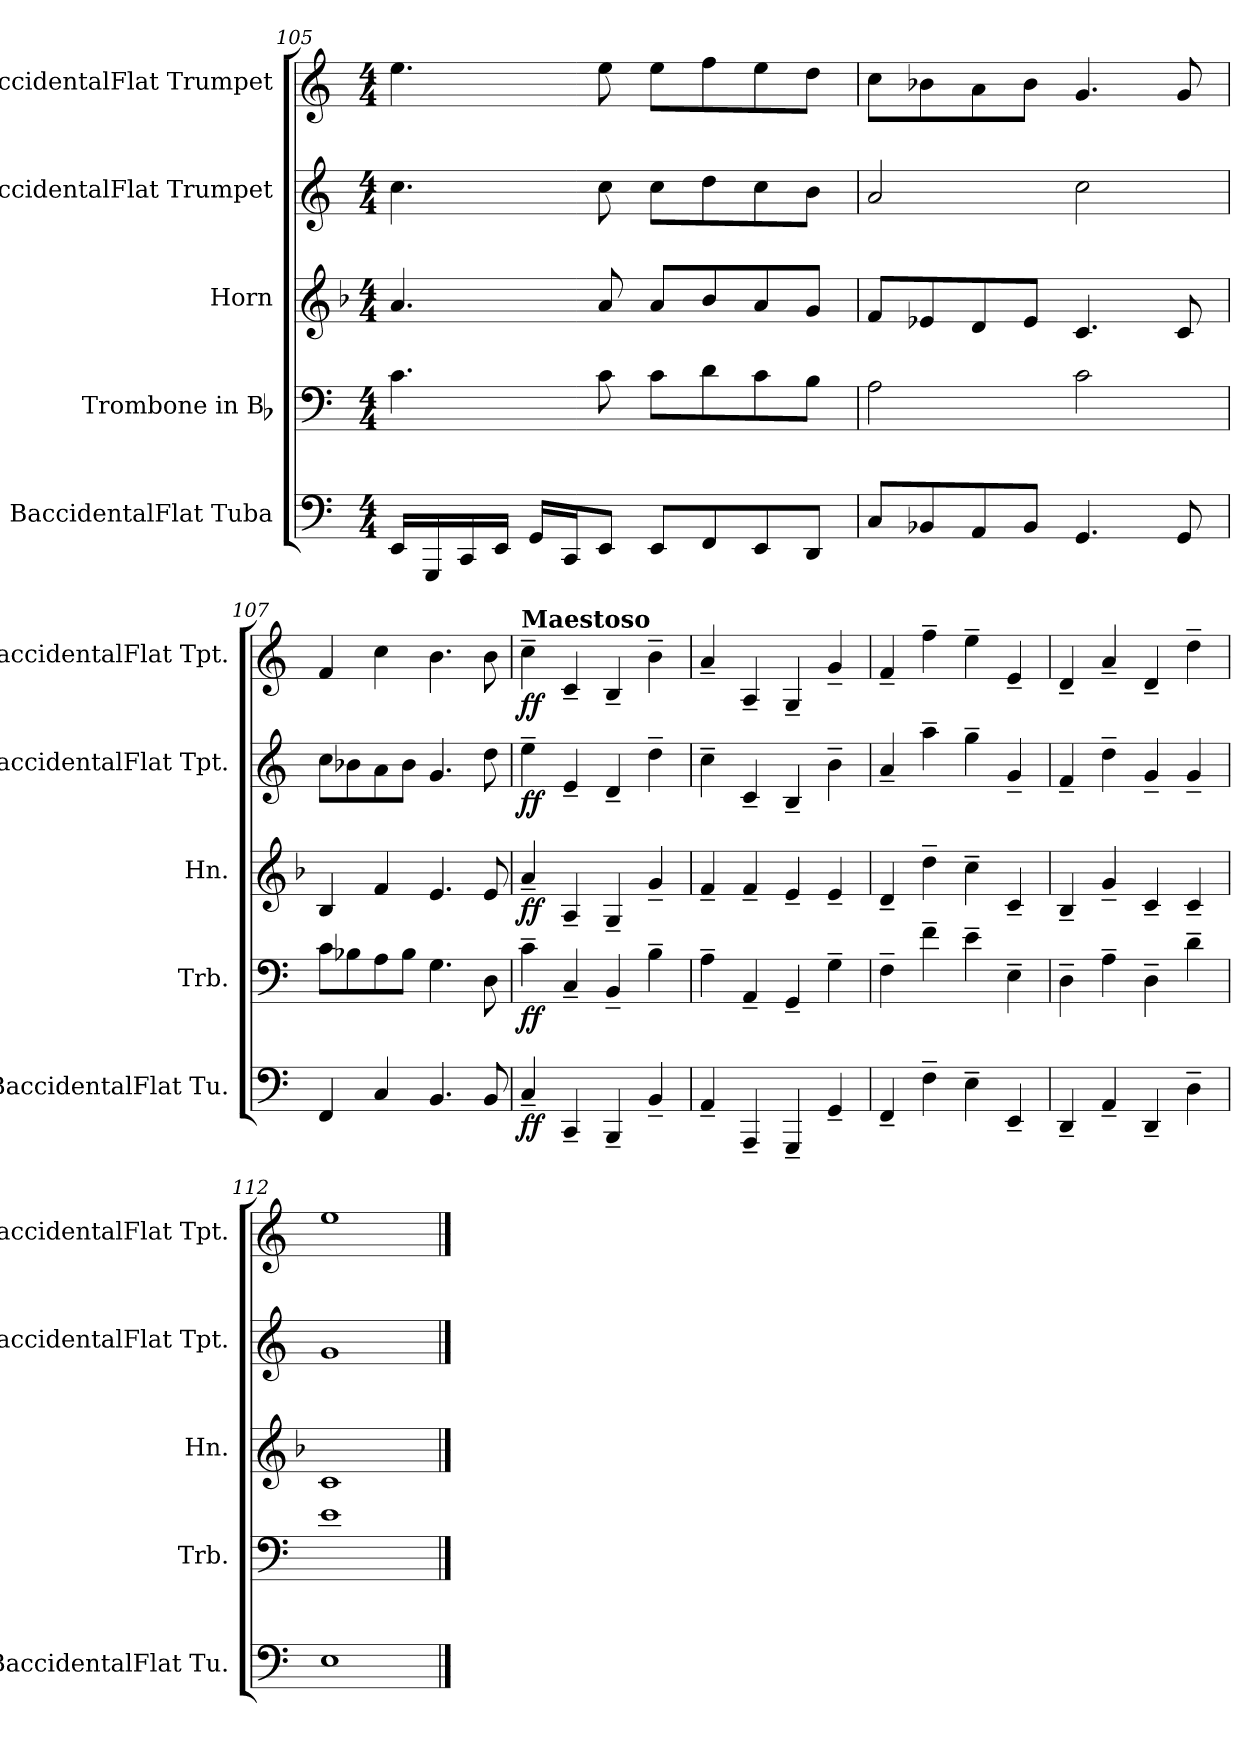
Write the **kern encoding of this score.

**kern	**dynam	**kern	**dynam	**kern	**dynam	**kern	**dynam	**kern	**dynam
*part5	*part5	*part4	*part4	*part3	*part3	*part2	*part2	*part1	*part1
*staff5	*staff5	*staff4	*staff4	*staff3	*staff3	*staff2	*staff2	*staff1	*staff1
*I"BaccidentalFlat Tuba	*	*I"Trombone in Bb	*	*I"Horn	*	*I"BaccidentalFlat Trumpet	*	*I"BaccidentalFlat Trumpet	*
*I'BaccidentalFlat Tu.	*	*I'Trb.	*	*I'Hn.	*	*I'BaccidentalFlat Tpt.	*	*I'BaccidentalFlat Tpt.	*
*clefF4	*	*clefF4	*	*clefG2	*	*clefG2	*	*clefG2	*
*ITrd1c2	*	*ITrd1c2	*	*ITrd4c7	*	*ITrd1c2	*	*ITrd1c2	*
*k[b-e-]	*	*k[b-e-]	*	*k[b-e-]	*	*k[b-e-]	*	*k[b-e-]	*
*M4/4	*	*M4/4	*	*M4/4	*	*M4/4	*	*M4/4	*
=105	=105	=105	=105	=105	=105	=105	=105	=105	=105
16DD/LL	.	4.B-\	.	4.d/	.	4.b-\	.	4.dd\	.
16FFF/	.	.	.	.	.	.	.	.	.
16BBB-/	.	.	.	.	.	.	.	.	.
16DD/JJ	.	.	.	.	.	.	.	.	.
16FF/LL	.	.	.	.	.	.	.	.	.
16BBB-/J	.	.	.	.	.	.	.	.	.
8DD/J	.	8B-\	.	8d/	.	8b-\	.	8dd\	.
8DD/L	.	8B-\L	.	8d/L	.	8b-\L	.	8dd\L	.
8EE-/	.	8c\	.	8e-/	.	8cc\	.	8ee-\	.
8DD/	.	8B-\	.	8d/	.	8b-\	.	8dd\	.
8CC/J	.	8A\J	.	8c/J	.	8a\J	.	8cc\J	.
=106	=106	=106	=106	=106	=106	=106	=106	=106	=106
8BB-/L	.	2G\	.	8B-/L	.	2g/	.	8b-\L	.
8AA-X/	.	.	.	8A-X/	.	.	.	8a-X\	.
8GG/	.	.	.	8G/	.	.	.	8g\	.
8AA-/J	.	.	.	8A-/J	.	.	.	8a-\J	.
4.FF/	.	2B-\	.	4.F/	.	2b-\	.	4.f/	.
8FF/	.	.	.	8F/	.	.	.	8f/	.
=107	=107	=107	=107	=107	=107	=107	=107	=107	=107
4EE-/	.	8B-\L	.	4E-/	.	8b-\L	.	4e-/	.
.	.	8A-X\	.	.	.	8a-X\	.	.	.
4BB-/	.	8G\	.	4B-/	.	8g\	.	4b-\	.
.	.	8A-\J	.	.	.	8a-\J	.	.	.
4.AA/	.	4.F\	.	4.A/	.	4.f/	.	4.a\	.
8AA/	.	8C\	.	8A/	.	8cc\	.	8a\	.
!!LO:PB:g=z
=108	=108	=108	=108	=108	=108	=108	=108	=108	=108
!	!	!	!	!	!	!	!	!LO:TX:a:B:t=Maestoso	!
!	!LO:DY:b	!	!LO:DY:b	!	!LO:DY:b	!	!LO:DY:b	!	!LO:DY:b
4BB-~/	ff	4B-~\	ff	4d~/	ff	4dd~\	ff	4b-~\	ff
4BBB-~/	.	4BB-~/	.	4D~/	.	4d~/	.	4B-~/	.
4AAA~/	.	4AA~/	.	4C~/	.	4c~/	.	4A~/	.
4AA~/	.	4A~\	.	4c~/	.	4cc~\	.	4a~\	.
=109	=109	=109	=109	=109	=109	=109	=109	=109	=109
4GG~/	.	4G~\	.	4B-~/	.	4b-~\	.	4g~/	.
4GGG~/	.	4GG~/	.	4B-~/	.	4B-~/	.	4G~/	.
4FFF~/	.	4FF~/	.	4A~/	.	4A~/	.	4F~/	.
4FF~/	.	4F~\	.	4A~/	.	4a~\	.	4f~/	.
=110	=110	=110	=110	=110	=110	=110	=110	=110	=110
4EE-~/	.	4E-~\	.	4G~/	.	4g~/	.	4e-~/	.
4E-~\	.	4e-~\	.	4g~\	.	4gg~\	.	4ee-~\	.
4D~\	.	4d~\	.	4f~\	.	4ff~\	.	4dd~\	.
4DD~/	.	4D~\	.	4F~/	.	4f~/	.	4d~/	.
=111	=111	=111	=111	=111	=111	=111	=111	=111	=111
4CC~/	.	4C~\	.	4E-~/	.	4e-~/	.	4c~/	.
4GG~/	.	4G~\	.	4c~/	.	4cc~\	.	4g~/	.
4CC~/	.	4C~\	.	4F~/	.	4f~/	.	4c~/	.
4C~\	.	4c~\	.	4F~/	.	4f~/	.	4cc~\	.
=112	=112	=112	=112	=112	=112	=112	=112	=112	=112
1D	.	1d	.	1F	.	1f	.	1dd	.
==	==	==	==	==	==	==	==	==	==
*-	*-	*-	*-	*-	*-	*-	*-	*-	*-
